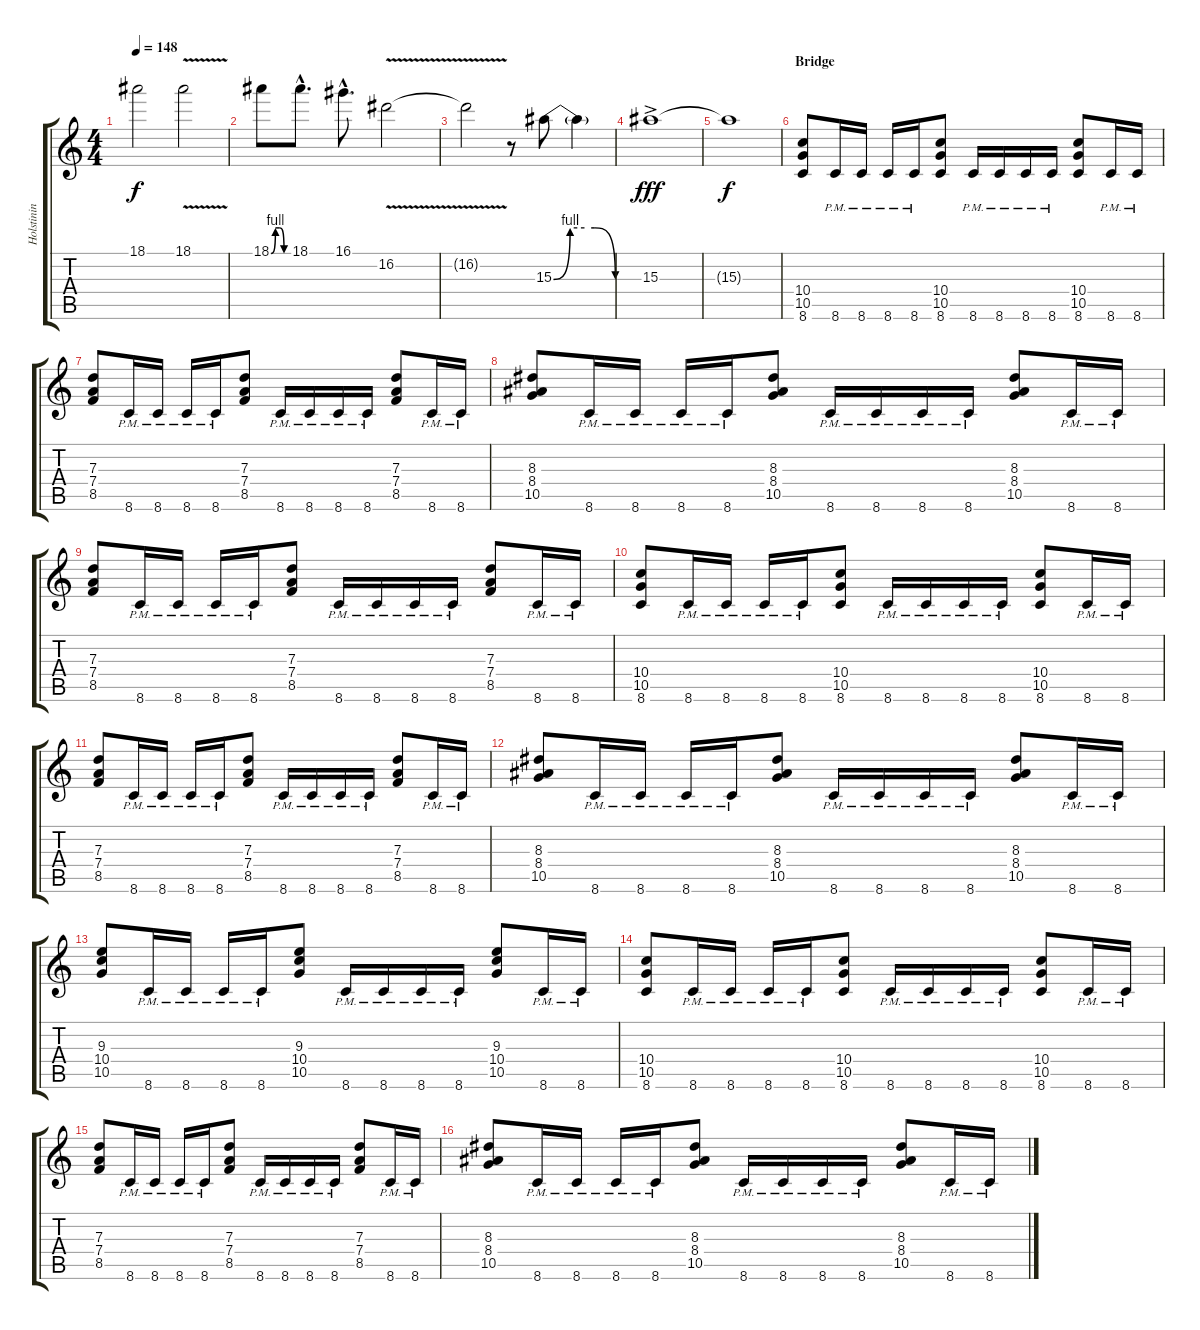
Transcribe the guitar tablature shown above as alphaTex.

\track ("Holstinin" "Holstinin") {instrument distortionguitar}
\staff {score tabs}
\tuning (E4 B3 G3 D3 A2 E2) {hide}
\ts (4 4)
\tempo 148
\clef g2
\ks c
18.1{t}.2{dy f} 18.1{v}.2 |
18.1{be (custom 0 0 15 4 30 4 45 0 60 0)}.8 18.1{hac}.8{d} 16.1{hac}.8{d} 16.2{v}.2 |
16.2{t}.2 r.8 15.3{be (custom 0 0 16 4 30 4 40 4 60 0)}.8 15.3{t}.4 |
15.3{ac}.1{dy fff volume 4} |
15.3{t}.1{dy f} |
\section ("" "Bridge")
(10.4 10.5 8.6).8{instrument distortionguitar} 8.6{pm}.16 8.6{pm}.16 8.6{pm}.16 8.6{pm}.16 (10.4 10.5 8.6).8 8.6{pm}.16 8.6{pm}.16 8.6{pm}.16 8.6{pm}.16 (10.4 10.5 8.6).8 8.6{pm}.16 8.6{pm}.16 |
(7.3 7.4 8.5).8 8.6{pm}.16 8.6{pm}.16 8.6{pm}.16 8.6{pm}.16 (7.3 7.4 8.5).8 8.6{pm}.16 8.6{pm}.16 8.6{pm}.16 8.6{pm}.16 (7.3 7.4 8.5).8 8.6{pm}.16 8.6{pm}.16 |
(8.3 8.4 10.5).8 8.6{pm}.16 8.6{pm}.16 8.6{pm}.16 8.6{pm}.16 (8.3 8.4 10.5).8 8.6{pm}.16 8.6{pm}.16 8.6{pm}.16 8.6{pm}.16 (8.3 8.4 10.5).8 8.6{pm}.16 8.6{pm}.16 |
(7.3 7.4 8.5).8 8.6{pm}.16 8.6{pm}.16 8.6{pm}.16 8.6{pm}.16 (7.3 7.4 8.5).8 8.6{pm}.16 8.6{pm}.16 8.6{pm}.16 8.6{pm}.16 (7.3 7.4 8.5).8 8.6{pm}.16 8.6{pm}.16 |
(10.4 10.5 8.6).8 8.6{pm}.16 8.6{pm}.16 8.6{pm}.16 8.6{pm}.16 (10.4 10.5 8.6).8 8.6{pm}.16 8.6{pm}.16 8.6{pm}.16 8.6{pm}.16 (10.4 10.5 8.6).8 8.6{pm}.16 8.6{pm}.16 |
(7.3 7.4 8.5).8 8.6{pm}.16 8.6{pm}.16 8.6{pm}.16 8.6{pm}.16 (7.3 7.4 8.5).8 8.6{pm}.16 8.6{pm}.16 8.6{pm}.16 8.6{pm}.16 (7.3 7.4 8.5).8 8.6{pm}.16 8.6{pm}.16 |
(8.3 8.4 10.5).8 8.6{pm}.16 8.6{pm}.16 8.6{pm}.16 8.6{pm}.16 (8.3 8.4 10.5).8 8.6{pm}.16 8.6{pm}.16 8.6{pm}.16 8.6{pm}.16 (8.3 8.4 10.5).8 8.6{pm}.16 8.6{pm}.16 |
(9.3 10.4 10.5).8 8.6{pm}.16 8.6{pm}.16 8.6{pm}.16 8.6{pm}.16 (9.3 10.4 10.5).8 8.6{pm}.16 8.6{pm}.16 8.6{pm}.16 8.6{pm}.16 (9.3 10.4 10.5).8 8.6{pm}.16 8.6{pm}.16 |
(10.4 10.5 8.6).8 8.6{pm}.16 8.6{pm}.16 8.6{pm}.16 8.6{pm}.16 (10.4 10.5 8.6).8 8.6{pm}.16 8.6{pm}.16 8.6{pm}.16 8.6{pm}.16 (10.4 10.5 8.6).8 8.6{pm}.16 8.6{pm}.16 |
(7.3 7.4 8.5).8 8.6{pm}.16 8.6{pm}.16 8.6{pm}.16 8.6{pm}.16 (7.3 7.4 8.5).8 8.6{pm}.16 8.6{pm}.16 8.6{pm}.16 8.6{pm}.16 (7.3 7.4 8.5).8 8.6{pm}.16 8.6{pm}.16 |
(8.3 8.4 10.5).8 8.6{pm}.16 8.6{pm}.16 8.6{pm}.16 8.6{pm}.16 (8.3 8.4 10.5).8 8.6{pm}.16 8.6{pm}.16 8.6{pm}.16 8.6{pm}.16 (8.3 8.4 10.5).8 8.6{pm}.16 8.6{pm}.16
